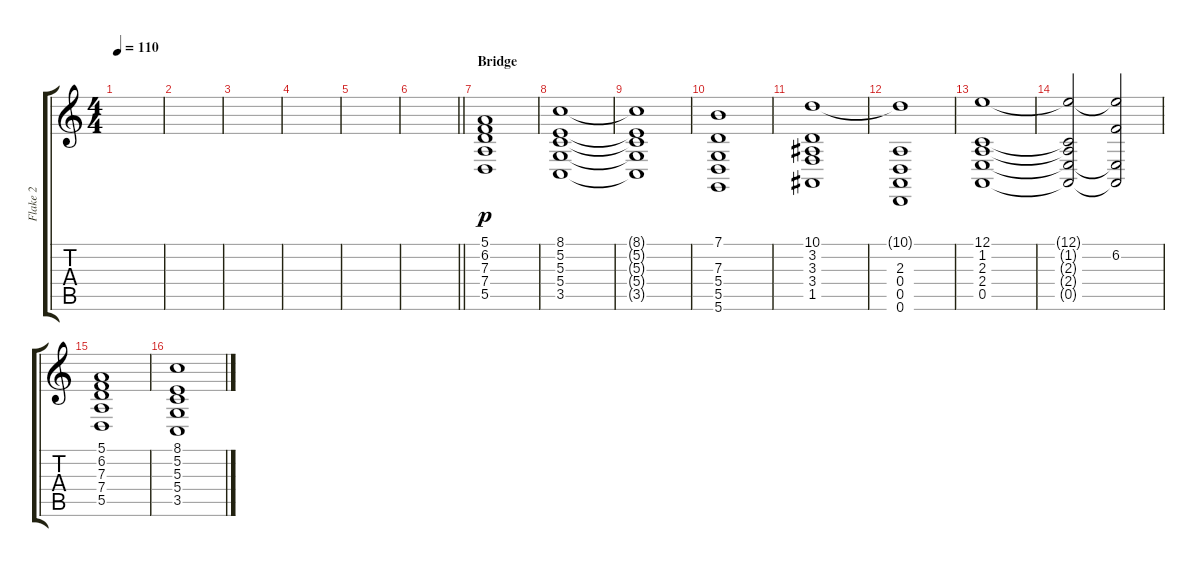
\track ("Flake 2" "Flake 2") {instrument pad4choir}
\staff {score tabs}
\tuning (E4 B3 G3 D3 A2 D2) {hide}
\ts (4 4)
\tempo 110
\clef g2
\ks c
|
|
|
|
|
\barLineRight lightlight
|
\section ("" "Bridge")
(5.1 6.2 7.3 7.4 5.5).1{dy p volume 13 instrument pad4choir} |
(8.1 5.2 5.3 5.4 3.5).1 |
(8.1{t} 5.2{t} 5.3{t} 5.4{t} 3.5{t}).1 |
(7.1 7.3 5.4 5.5 5.6).1 |
(10.1 3.2 3.3 3.4 1.5).1 |
(10.1{t} 2.3 0.4 0.5 0.6).1 |
(12.1 1.2 2.3 2.4 0.5).1 |
(12.1{t} 1.2{t} 2.3{t} 2.4{t} 0.5{t}).2 (12.1{t} 6.2 2.4{t} 0.5{t}).2 |
(5.1 6.2 7.3 7.4 5.5).1 |
(8.1 5.2 5.3 5.4 3.5).1
